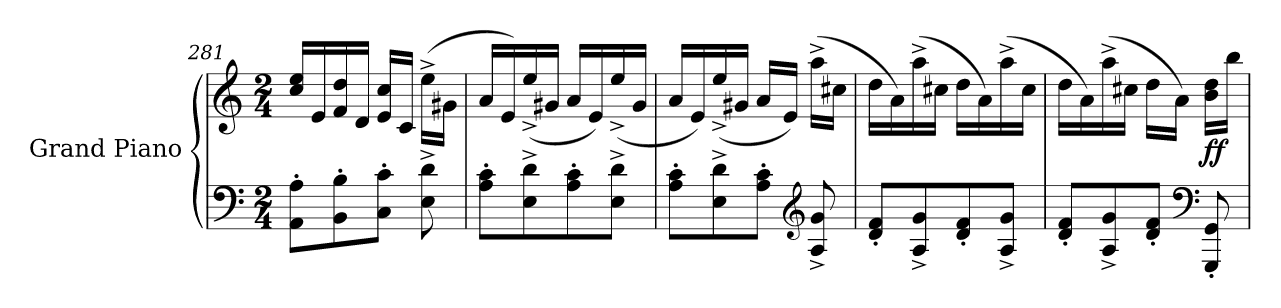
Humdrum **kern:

**kern	**kern	**dynam
*part1	*part1	*part1
*staff2	*staff1	*staff1/2
*I"Grand Piano	*	*
*I'Pno.	*	*
*clefF4	*clefG2	*
*k[]	*k[]	*
*M2/4	*M2/4	*
=281	=281	=281
8AA\' 8A\'L	16cc/ 16ee/LL	.
.	16e/	.
8BB\' 8B\'	16f/ 16dd/	.
.	16d/JJ	.
8C\' 8c\'J	16e/ 16cc/LL	.
.	16c/JJ	.
8E\^ 8d\^	(16ee^\LL	.
.	16g#X\JJ	.
=282	=282	=282
8A\' 8c\'L	16a/LL	.
.	16e/)	.
8E\^ 8d\^	(16ee^/	.
.	16g#X/JJ	.
8A\' 8c\'	16a/LL	.
.	16e/)	.
8E\^ 8d\^J	(16ee^/	.
.	16g#/JJ	.
=283	=283	=283
8A\' 8c\'L	16a/LL	.
.	16e/)	.
8E\^ 8d\^	(16ee^/	.
.	16g#X/JJ	.
8A\' 8c\'J	16a/LL	.
.	16e/JJ)	.
*clefG2	*	*
8A/^ 8g/^	(16aa^\LL	.
.	16cc#X\JJ	.
!!LO:LB:g=z
=284	=284	=284
8d/' 8f/'L	16dd\LL	.
.	16a\)	.
8A/^ 8g/^	(16aa^\	.
.	16cc#X\JJ	.
8d/' 8f/'	16dd\LL	.
.	16a\)	.
8A/^ 8g/^J	(16aa^\	.
.	16cc#\JJ	.
=285	=285	=285
8d/' 8f/'L	16dd\LL	.
.	16a\)	.
8A/^ 8g/^	(>16aa^\	.
.	16cc#X\JJ	.
8d/' 8f/'J	16dd\LL	.
.	16a\JJ)	.
*clefF4	*	*
!	!	!LO:DY:b
8GGG/' 8GG/'	16b\ 16dd\LL	ff
.	16bb\JJ	.
=	=	=
*-	*-	*-
